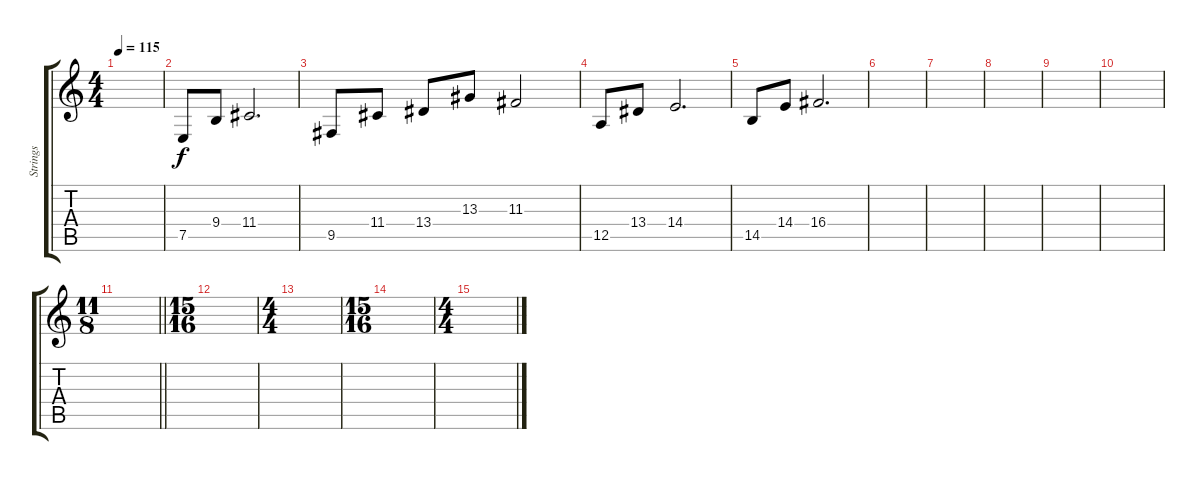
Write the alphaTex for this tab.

\track ("Strings" "Strings") {instrument stringensemble1}
\staff {score tabs}
\tuning (E4 B3 G3 D3 A2 E2) {hide}
\ts (4 4)
\tempo 115
\clef g2
\ks c
|
7.5.8 9.4.8 11.4.2{d} |
9.5.8 11.4.8 13.4.8 13.3.8 11.3.2 |
12.5.8 13.4.8 14.4.2{d} |
14.5.8 14.4.8 16.4.2{d} |
|
|
|
|
|
\ts (11 8)
\barLineRight lightlight
|
\ts (15 16)
\section ("" "")
|
\ts (4 4)
|
\ts (15 16)
|
\ts (4 4)
